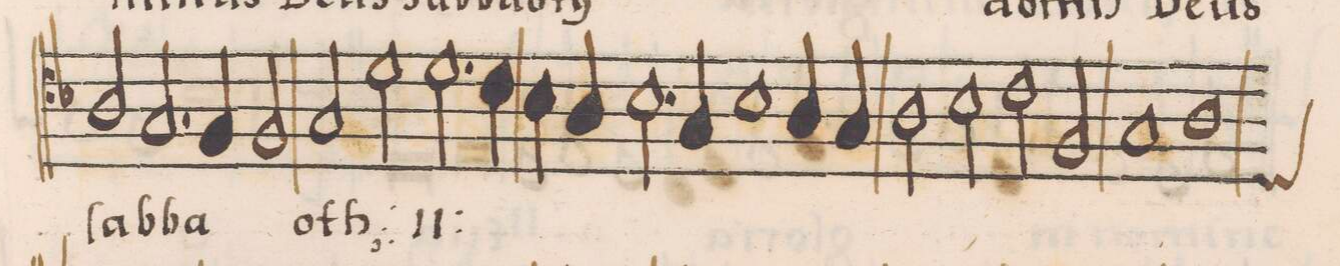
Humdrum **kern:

**kern	**text
*I"ALTVS	*
*clefC4	*
*k[b-]	*
*met(C|)	*
*M2/1	*
2A/	ſab-
2.G/	-ba-
4F/	.
2F/	.
=25-	=25-
2G/	-oth,
*	*ij
2d\	do-
2.d\	-mi-
4c\	.
=26-	=26-
4B-\	.
4A/	.
2.B-\	-n(us)
4G/	.
1B-\	De-
=27-	=27-
4A/	.
4G/	.
2A\	-us
2B-\	ſab-
=28-	=28-
2c\	-ba-
2F/	.
1G/	.
=29-	=29-
*custos:D	*
1A\	-oth
*	*Xij
*-	*-
